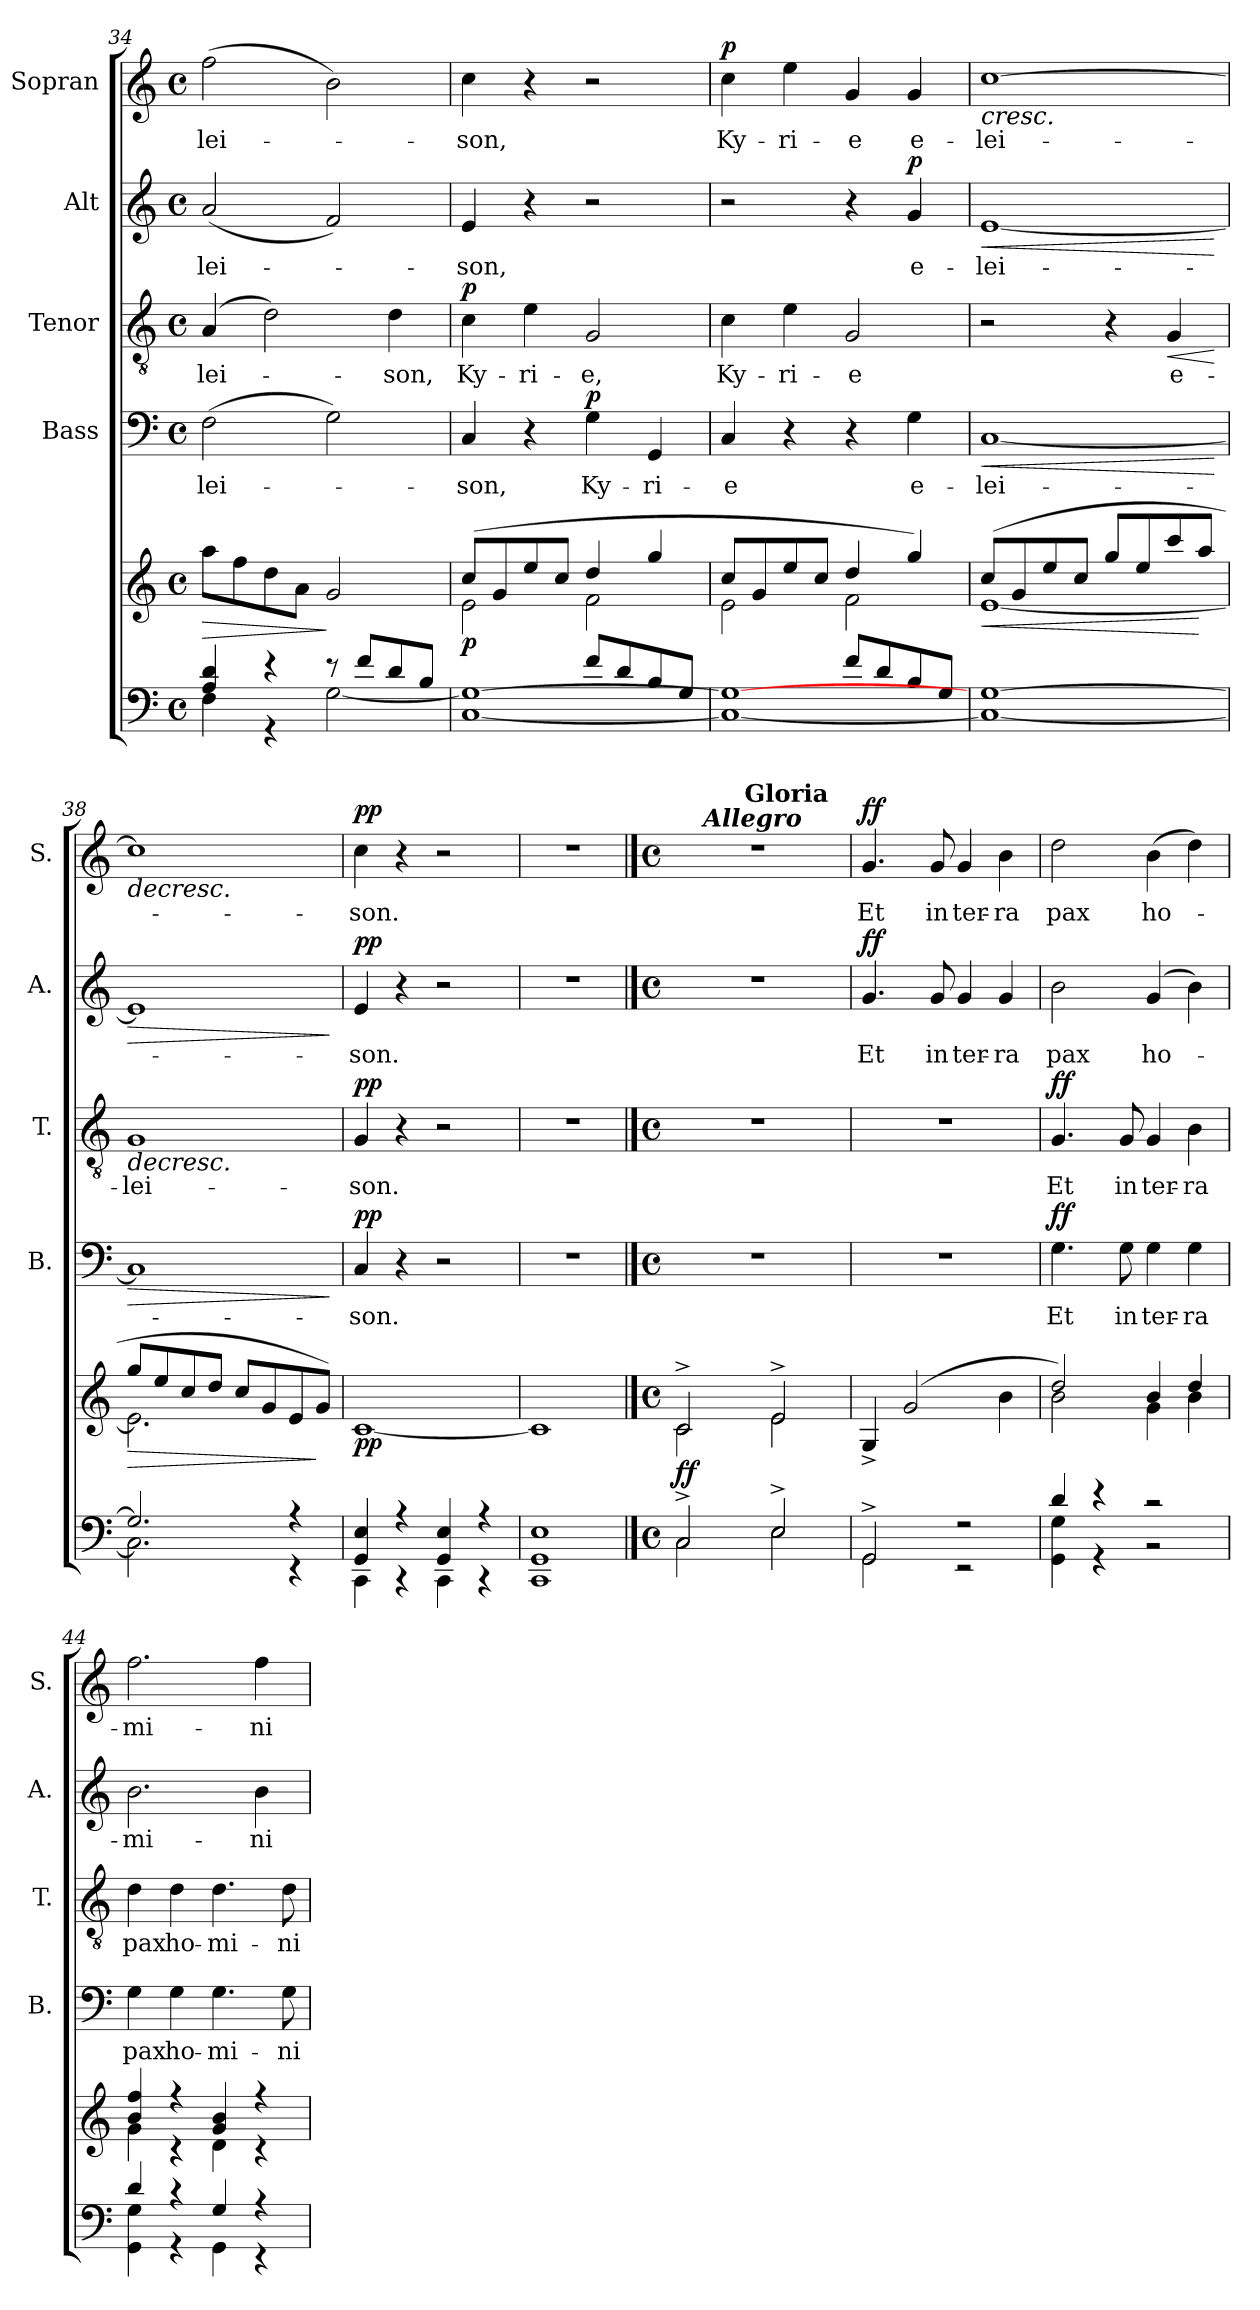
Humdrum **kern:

**kern	**kern	**dynam	**kern	**text	**dynam	**kern	**text	**dynam	**kern	**text	**dynam	**kern	**text	**dynam
*part5	*part5	*part5	*part4	*part4	*part4	*part3	*part3	*part3	*part2	*part2	*part2	*part1	*part1	*part1
*staff6	*staff5	*staff5/6	*staff4	*staff4	*staff4	*staff3	*staff3	*staff3	*staff2	*staff2	*staff2	*staff1	*staff1	*staff1
*	*	*	*I"Bass	*	*	*I"Tenor	*	*	*I"Alt	*	*	*I"Sopran	*	*
*	*	*	*I'B.	*	*	*I'T.	*	*	*I'A.	*	*	*I'S.	*	*
!!LO:LB:g=z
*clefF4	*clefG2	*	*clefF4	*	*	*clefGv2	*	*	*clefG2	*	*	*clefG2	*	*
*k[]	*k[]	*	*k[]	*	*	*k[]	*	*	*k[]	*	*	*k[]	*	*
*C:	*C:	*	*C:	*	*	*C:	*	*	*C:	*	*	*C:	*	*
*M4/4	*M4/4	*	*M4/4	*	*	*M4/4	*	*	*M4/4	*	*	*M4/4	*	*
*met(c)	*met(c)	*	*met(c)	*	*	*met(c)	*	*	*met(c)	*	*	*met(c)	*	*
=34	=34	=34	=34	=34	=34	=34	=34	=34	=34	=34	=34	=34	=34	=34
*^	*	*	*	*	*	*	*	*	*	*	*	*	*	*
!	!	!	!LO:HP:b	!	!LO:LY:b	!	!	!LO:LY:b	!	!	!LO:LY:b	!	!	!LO:LY:b	!
4A/ 4d/	4F\	8aa\L	>	(>2F\	-lei-	.	(4A/	-lei-	.	(<2a/	-lei-	.	(>2ff\	-lei-	.
.	.	8ff\	.	.	.	.	.	.	.	.	.	.	.	.	.
4r	4r	8dd\	.	.	.	.	2d\)	.	.	.	.	.	.	.	.
.	.	8a\J	.	.	.	.	.	.	.	.	.	.	.	.	.
8re	[<2G\	2g/	]	2G\)	.	.	.	.	.	2f/)	.	.	2b\)	.	.
8f/L	.	.	.	.	.	.	.	.	.	.	.	.	.	.	.
!	!	!	!	!	!	!	!	!LO:LY:b	!	!	!	!	!	!	!
8d/	.	.	.	.	.	.	4d\	-son,	.	.	.	.	.	.	.
8B/J	.	.	.	.	.	.	.	.	.	.	.	.	.	.	.
=35	=35	=35	=35	=35	=35	=35	=35	=35	=35	=35	=35	=35	=35	=35	=35
*	*	*^	*	*	*	*	*	*	*	*	*	*	*	*	*
!	!	!	!	!LO:DY:b	!	!LO:LY:b	!	!	!LO:LY:b	!LO:DY:a	!	!LO:LY:b	!	!	!LO:LY:b	!
2ryy	[<1C 1G_	(>8cc/L	2e\	p	4C/	-son,	.	4c\	Ky-	p	4e/	-son,	.	4cc\	-son,	.
.	.	8g/	.	.	.	.	.	.	.	.	.	.	.	.	.	.
!	!	!	!	!	!	!	!	!	!LO:LY:b	!	!	!	!	!	!	!
.	.	8ee/	.	.	4r	.	.	4e\	-ri-	.	4r	.	.	4r	.	.
.	.	8cc/J	.	.	.	.	.	.	.	.	.	.	.	.	.	.
!	!	!	!	!	!	!LO:LY:b	!LO:DY:a	!	!LO:LY:b	!	!	!	!	!	!	!
8f/L	.	4dd/	2f\	.	4G\	Ky-	p	2G/	-e,	.	2r	.	.	2r	.	.
8d/	.	.	.	.	.	.	.	.	.	.	.	.	.	.	.	.
!	!	!	!	!	!	!LO:LY:b	!	!	!	!	!	!	!	!	!	!
8B/	.	4gg/	.	.	4GG/	-ri-	.	.	.	.	.	.	.	.	.	.
8G/J	.	.	.	.	.	.	.	.	.	.	.	.	.	.	.	.
=36	=36	=36	=36	=36	=36	=36	=36	=36	=36	=36	=36	=36	=36	=36	=36	=36
!	!	!	!	!	!	!LO:LY:b	!	!	!LO:LY:b	!	!	!	!	!	!LO:LY:b	!LO:DY:a
2ryy	1C_ 1G_	8cc/L	2e\	.	4C/	-e	.	4c\	Ky-	.	2r	.	.	4cc\	Ky-	p
.	.	8g/	.	.	.	.	.	.	.	.	.	.	.	.	.	.
!	!	!	!	!	!	!	!	!	!LO:LY:b	!	!	!	!	!	!LO:LY:b	!
.	.	8ee/	.	.	4r	.	.	4e\	-ri-	.	.	.	.	4ee\	-ri-	.
.	.	8cc/J	.	.	.	.	.	.	.	.	.	.	.	.	.	.
!	!	!	!	!	!	!	!	!	!LO:LY:b	!	!	!	!	!	!LO:LY:b	!
8f/L	.	4dd/	2f\	.	4r	.	.	2G/	-e	.	4r	.	.	4g/	-e	.
8d/	.	.	.	.	.	.	.	.	.	.	.	.	.	.	.	.
!	!	!	!	!	!	!LO:LY:b	!	!	!	!	!	!LO:LY:b	!LO:DY:a	!	!LO:LY:b	!
8B/	.	4gg/)	.	.	4G\	e-	.	.	.	.	4g/	e-	p	4g/	e-	.
8G/J	.	.	.	.	.	.	.	.	.	.	.	.	.	.	.	.
=37	=37	=37	=37	=37	=37	=37	=37	=37	=37	=37	=37	=37	=37	=37	=37	=37
!	!	!	!	!LO:HP:b	!	!LO:LY:b	!LO:HP:b	!	!	!	!	!LO:LY:b	!LO:HP:b	!	!LO:LY:b	!LO:HP:b
[>1G	1C_	(>8cc/L	[<1e	<	[1C	-lei-	<	2r	.	.	[1e	-lei-	<	[1cc	-lei-	<
.	.	8g/	.	.	.	.	.	.	.	.	.	.	.	.	.	.
.	.	8ee/	.	.	.	.	.	.	.	.	.	.	.	.	.	.
.	.	8cc/J	.	.	.	.	.	.	.	.	.	.	.	.	.	.
.	.	8gg/L	.	.	.	.	.	4r	.	.	.	.	.	.	.	.
.	.	8ee/	.	.	.	.	.	.	.	.	.	.	.	.	.	.
!	!	!	!	!	!	!	!	!	!LO:LY:b	!LO:HP:b	!	!	!	!	!	!
.	.	8ccc/	.	.	.	.	.	4G/	e-	<	.	.	.	.	.	.
.	.	8aa/J	.	[	.	.	.	.	.	.	.	.	.	.	.	.
*v	*v	*	*	*	*	*	*	*	*	*	*	*	*	*	*	*
*	*v	*v	*	*	*	*	*	*	*	*	*	*	*	*	*
.	.	.	.	.	[	.	.	[	.	.	[	.	.	.
!!LO:PB:g=z
=38	=38	=38	=38	=38	=38	=38	=38	=38	=38	=38	=38	=38	=38	=38
*^	*	*	*	*	*	*	*	*	*	*	*	*	*	*
!	!	!	!LO:HP:b	!	!	!LO:HP:b	!	!LO:LY:b	!LO:HP:b	!	!	!LO:HP:b	!	!	!LO:HP:b
*	*	*^	*	*	*	*	*	*	*	*	*	*	*	*	*
2.G/]	2.C\]	8gg/L	2.e\]	>	1C]	.	>	1G	-lei-	>	1e]	.	>	1cc]	.	>
.	.	8ee/	.	.	.	.	.	.	.	.	.	.	.	.	.	.
.	.	8cc/	.	.	.	.	.	.	.	.	.	.	.	.	.	.
.	.	8dd/J	.	.	.	.	.	.	.	.	.	.	.	.	.	.
.	.	8cc/L	.	.	.	.	.	.	.	.	.	.	.	.	.	.
.	.	8g/	.	.	.	.	.	.	.	.	.	.	.	.	.	.
4r	4r	8e/	4ryy	.	.	.	.	.	.	.	.	.	.	.	.	.
.	.	8g/J)	.	]	.	.	.	.	.	.	.	.	.	.	.	.
*v	*v	*	*	*	*	*	*	*	*	*	*	*	*	*	*	*
*	*v	*v	*	*	*	*	*	*	*	*	*	*	*	*	*
.	.	.	.	.	]	.	.	.	.	.	]	.	.	[
=39	=39	=39	=39	=39	=39	=39	=39	=39	=39	=39	=39	=39	=39	=39
*^	*	*	*	*	*	*	*	*	*	*	*	*	*	*
!	!	!	!LO:DY:b	!	!LO:LY:b	!LO:DY:a	!	!LO:LY:b	!LO:DY:a	!	!LO:LY:b	!LO:DY:a	!	!LO:LY:b	!LO:DY:a
4GG/ 4E/	4CC\	[1c	pp	4C/	-son.	pp	4G/	-son.	pp	4e/	-son.	pp	4cc\	-son.	pp
4r	4r	.	.	4r	.	.	4r	.	]	4r	.	.	4r	.	]
4GG/ 4E/	4CC\	.	.	2r	.	.	2r	.	.	2r	.	.	2r	.	.
4r	4r	.	.	.	.	.	.	.	.	.	.	.	.	.	.
=40	=40	=40	=40	=40	=40	=40	=40	=40	=40	=40	=40	=40	=40	=40	=40
1E	1CC 1GG	1c]	.	1r	.	.	1r	.	.	1r	.	.	1r	.	.
==41	==41	==41	==41	==41	==41	==41	==41	==41	==41	==41	==41	==41	==41	==41	==41
*M4/4	*	*M4/4	*	*M4/4	*	*	*M4/4	*	*	*M4/4	*	*	*M4/4	*	*
*met(c)	*	*met(c)	*	*met(c)	*	*	*met(c)	*	*	*met(c)	*	*	*met(c)	*	*
*	*	*^	*	*	*	*	*	*	*	*	*	*	*	*	*
!	!	!	!	!LO:DY:b	!	!	!	!	!	!	!	!	!	!	!	!
*	*	*	*	*	*	*	*	*	*	*	*	*	*	*^	*	*
*	*	*	*	*	*	*	*	*	*	*	*	*	*	*	*^	*	*
2C^</	2C\	2c^>/	2c\	ff	1r	.	.	1r	.	.	1r	.	.	1r	8ryy	4.ryy	.	.
!	!	!	!	!	!	!	!	!	!	!	!	!	!	!	!LO:TX:a:Bi:t=Allegro	!	!	!
.	.	.	.	.	.	.	.	.	.	.	.	.	.	.	2..ryy	.	.	.
!	!	!	!	!	!	!	!	!	!	!	!	!	!	!	!	!LO:TX:a:B:t=Gloria	!	!
.	.	.	.	.	.	.	.	.	.	.	.	.	.	.	.	2ryy	.	.
2E^</	2E\	2e^>/	2e\	.	.	.	.	.	.	.	.	.	.	.	.	.	.	.
.	.	.	.	.	.	.	.	.	.	.	.	.	.	.	.	8ryy	.	.
=42	=42	=42	=42	=42	=42	=42	=42	=42	=42	=42	=42	=42	=42	=42	=42	=42	=42	=42
!	!	!	!	!	!	!	!	!	!	!	!	!LO:LY:b	!LO:DY:a	!	!	!	!LO:LY:b	!LO:DY:a
*	*	*v	*v	*	*	*	*	*	*	*	*	*	*	*v	*v	*v	*	*
2GG^</	2GG\	4G^</	.	1r	.	.	1r	.	.	4.g/	Et	ff	4.g/	Et	ff
.	.	(2g/	.	.	.	.	.	.	.	.	.	.	.	.	.
!	!	!	!	!	!	!	!	!	!	!	!LO:LY:b	!	!	!LO:LY:b	!
.	.	.	.	.	.	.	.	.	.	8g/	in	.	8g/	in	.
!	!	!	!	!	!	!	!	!	!	!	!LO:LY:b	!	!	!LO:LY:b	!
2r	2r	.	.	.	.	.	.	.	.	4g/	ter-	.	4g/	ter-	.
!	!	!	!	!	!	!	!	!	!	!	!LO:LY:b	!	!	!LO:LY:b	!
.	.	4b\	.	.	.	.	.	.	.	4g/	-ra	.	4b\	-ra	.
!!LO:PB:g=z
=43	=43	=43	=43	=43	=43	=43	=43	=43	=43	=43	=43	=43	=43	=43	=43
*	*	*^	*	*	*	*	*	*	*	*	*	*	*	*	*
!	!	!	!	!	!	!LO:LY:b	!LO:DY:a	!	!LO:LY:b	!LO:DY:a	!	!LO:LY:b	!	!	!LO:LY:b	!
4d/	4GG\ 4G\	2dd/)	2b\	.	4.G\	Et	ff	4.G/	Et	ff	2b\	pax	.	2dd\	pax	.
4r	4r	.	.	.	.	.	.	.	.	.	.	.	.	.	.	.
!	!	!	!	!	!	!LO:LY:b	!	!	!LO:LY:b	!	!	!	!	!	!	!
.	.	.	.	.	8G\	in	.	8G/	in	.	.	.	.	.	.	.
!	!	!	!	!	!	!LO:LY:b	!	!	!LO:LY:b	!	!	!LO:LY:b	!	!	!LO:LY:b	!
2r	2r	4b/	4g\	.	4G\	ter-	.	4G/	ter-	.	(4g/	ho-	.	(>4b\	ho-	.
!	!	!	!	!	!	!LO:LY:b	!	!	!LO:LY:b	!	!	!	!	!	!	!
.	.	4dd/	4b\	.	4G\	-ra	.	4B\	-ra	.	4b\)	.	.	4dd\)	.	.
=44	=44	=44	=44	=44	=44	=44	=44	=44	=44	=44	=44	=44	=44	=44	=44	=44
!	!	!	!	!	!	!LO:LY:b	!	!	!LO:LY:b	!	!	!LO:LY:b	!	!	!LO:LY:b	!
4d/	4GG\ 4G\	4b/ 4ff/	4g\	.	4G\	pax	.	4d\	pax	.	2.b\	-mi-	.	2.ff\	-mi-	.
!	!	!	!	!	!	!LO:LY:b	!	!	!LO:LY:b	!	!	!	!	!	!	!
4r	4r	4r	4r	.	4G\	ho-	.	4d\	ho-	.	.	.	.	.	.	.
!	!	!	!	!	!	!LO:LY:b	!	!	!LO:LY:b	!	!	!	!	!	!	!
4G/	4GG\	4g/ 4b/	4d\	.	4.G\	-mi-	.	4.d\	-mi-	.	.	.	.	.	.	.
!	!	!	!	!	!	!	!	!	!	!	!	!LO:LY:b	!	!	!LO:LY:b	!
4r	4r	4r	4r	.	.	.	.	.	.	.	4b\	-ni-	.	4ff\	-ni-	.
!	!	!	!	!	!	!LO:LY:b	!	!	!LO:LY:b	!	!	!	!	!	!	!
.	.	.	.	.	8G\	-ni-	.	8d\	-ni-	.	.	.	.	.	.	.
*v	*v	*	*	*	*	*	*	*	*	*	*	*	*	*	*	*
*	*v	*v	*	*	*	*	*	*	*	*	*	*	*	*	*
=	=	=	=	=	=	=	=	=	=	=	=	=	=	=
*-	*-	*-	*-	*-	*-	*-	*-	*-	*-	*-	*-	*-	*-	*-
